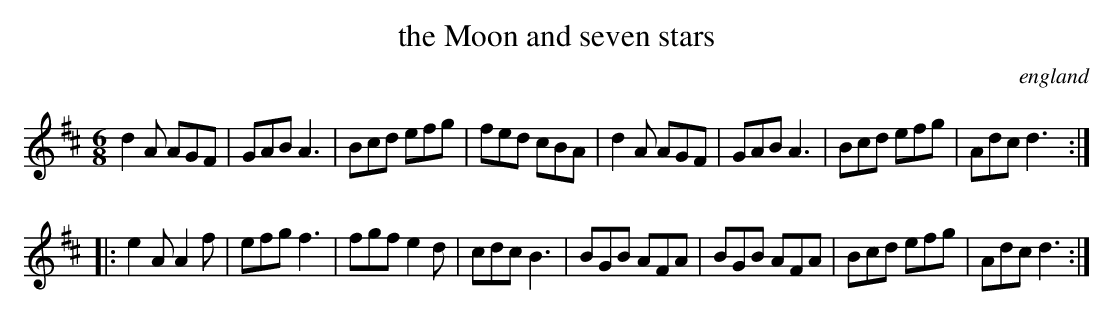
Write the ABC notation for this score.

X:1
T:the Moon and seven stars
O:england
M:6/8
L:1/8
K:D
d2A AGF | GAB A3 | Bcd efg | fed cBA |\
d2A AGF | GAB A3 | Bcd efg | Adc d3 :|
|:e2A A2f | efg f3 | fgf e2d | cdc B3 |\
BGB AFA | BGB AFA | Bcd efg | Adc d3:|
